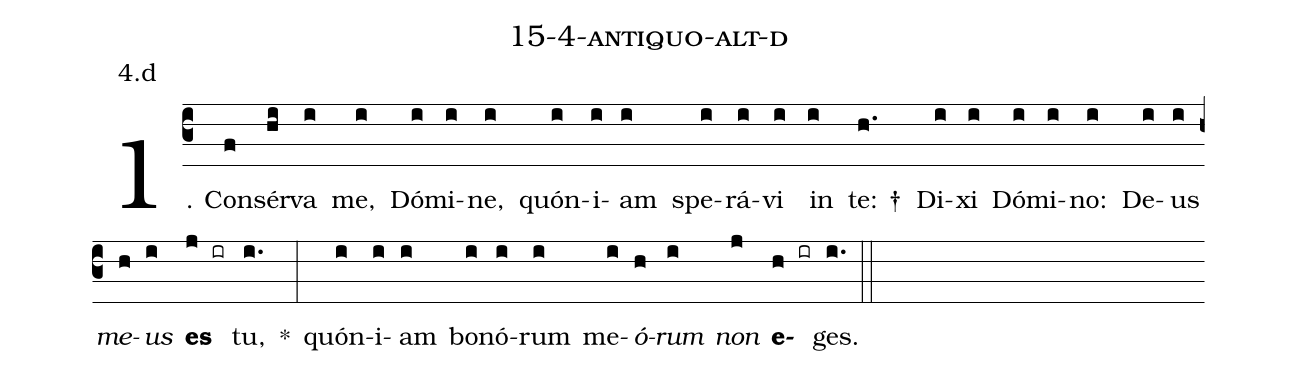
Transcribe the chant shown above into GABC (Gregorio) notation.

name: 15-4-antiquo-alt-d;
annotation: 4.d;
%%
(c3)1. Con(f)sér(hi)va(i) me,(i) Dó(i)mi(i)ne,(i) quón(i)i(i)am(i) spe(i)rá(i)vi(i) in(i) te: †(h.) Di(i)xi(i) Dó(i)mi(i)no:(i) De(i)us(i) <i>me</i>(h)<i>us</i>(i) <b>es</b>(j ir) tu,(i.) *(:) quón(i)i(i)am(i) bo(i)nó(i)rum(i) me(i)<i>ó</i>(h)<i>rum</i>(i) <i>non</i>(j) <b>e</b>(h ir)ges.(i.) (::)
